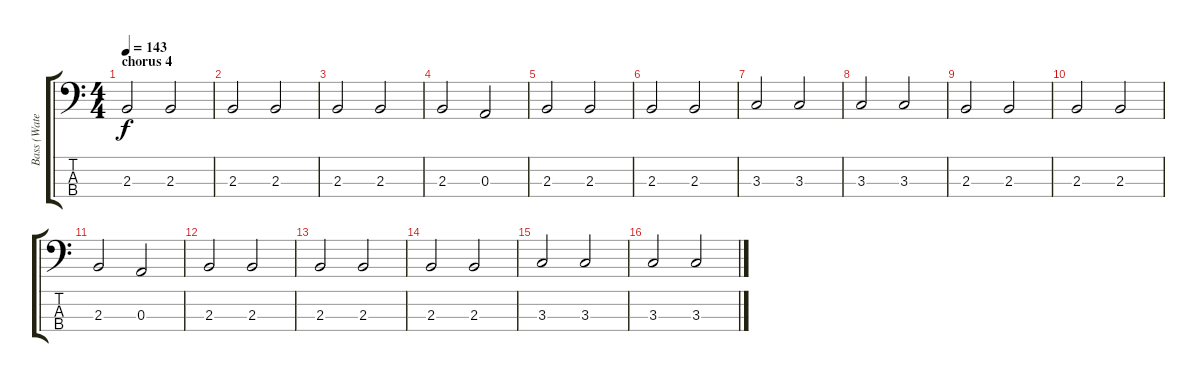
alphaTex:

\track ("Bass (Waters)" "Bass (Wate") {instrument electricbassfinger}
\staff {score tabs}
\tuning (G2 D2 A1 E1) {hide}
\ts (4 4)
\section ("" "chorus 4")
\tempo 143
\clef f4
\ks c
2.3.2{dy f} 2.3.2 |
2.3.2 2.3.2 |
2.3.2 2.3.2 |
2.3.2 0.3.2 |
2.3.2 2.3.2 |
2.3.2 2.3.2 |
3.3.2 3.3.2 |
3.3.2 3.3.2 |
2.3.2 2.3.2 |
2.3.2 2.3.2 |
2.3.2 0.3.2 |
2.3.2 2.3.2 |
2.3.2 2.3.2 |
2.3.2 2.3.2 |
3.3.2 3.3.2 |
3.3.2 3.3.2
